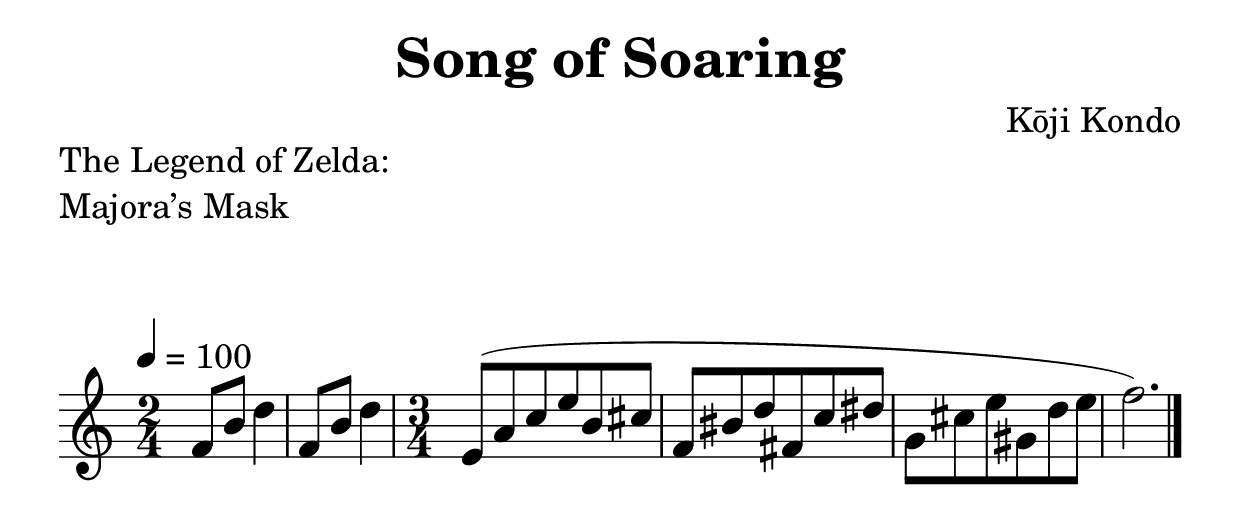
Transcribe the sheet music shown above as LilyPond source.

\version "2.20.0"

\include "header.ily"

\version "2.20.0"

title = "Song of Soaring"

song = \relative c'' {
  \tempo 4 = 100
  \time 2/4

  f8 b d4 | % 1
  f,8 b d4 | % 2

  \time 3/4

  e,8( a c e b cis | % 3
  f, bis d fis, c' dis | % 4
  g, cis e gis, d' e | % 5
  f2.) \bar "|." % 6
}


\header {
  title = \title
  piece = \markup \left-column { "The Legend of Zelda:" "Majora’s Mask" }
}

\include "articulate.ly"

staff = \new Staff \with { midiInstrument = "ocarina" } {
  \clef "treble^8"
  \song
}

\score {
  \staff

  \layout {
    \context {
      \Score
      \omit ClefModifier
    }
  }
}

\score {
  \unfoldRepeats \articulate \staff

  \midi {}
}

